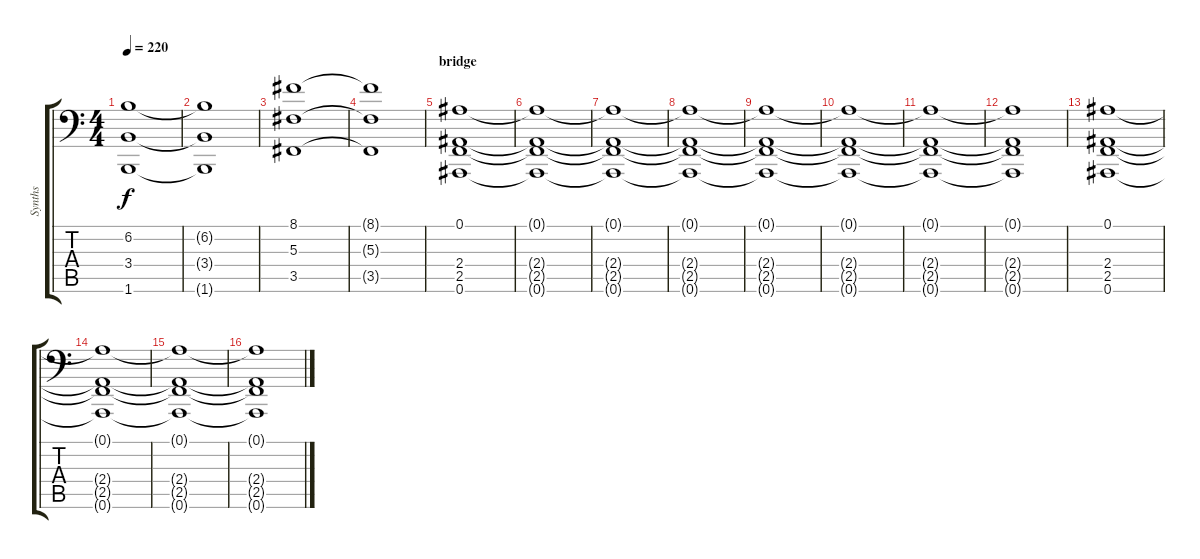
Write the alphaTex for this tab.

\track ("Synths" "Synths") {instrument lead1square}
\staff {score tabs}
\tuning (Bb3 F3 Db3 Ab2 Eb2 Bb1) {hide}
\ts (4 4)
\tempo 220
\clef f4
\ks c
(6.2 3.4 1.6).1{dy f} |
(6.2{t} 3.4{t} 1.6{t}).1 |
(8.1 5.3 3.5).1 |
(8.1{t} 5.3{t} 3.5{t}).1 |
\section ("" "bridge")
(0.1 2.4 2.5 0.6).1 |
(0.1{t} 2.4{t} 2.5{t} 0.6{t}).1 |
(0.1{t} 2.4{t} 2.5{t} 0.6{t}).1 |
(0.1{t} 2.4{t} 2.5{t} 0.6{t}).1 |
(0.1{t} 2.4{t} 2.5{t} 0.6{t}).1 |
(0.1{t} 2.4{t} 2.5{t} 0.6{t}).1 |
(0.1{t} 2.4{t} 2.5{t} 0.6{t}).1 |
(0.1{t} 2.4{t} 2.5{t} 0.6{t}).1 |
(0.1 2.4 2.5 0.6).1 |
(0.1{t} 2.4{t} 2.5{t} 0.6{t}).1 |
(0.1{t} 2.4{t} 2.5{t} 0.6{t}).1 |
(0.1{t} 2.4{t} 2.5{t} 0.6{t}).1
